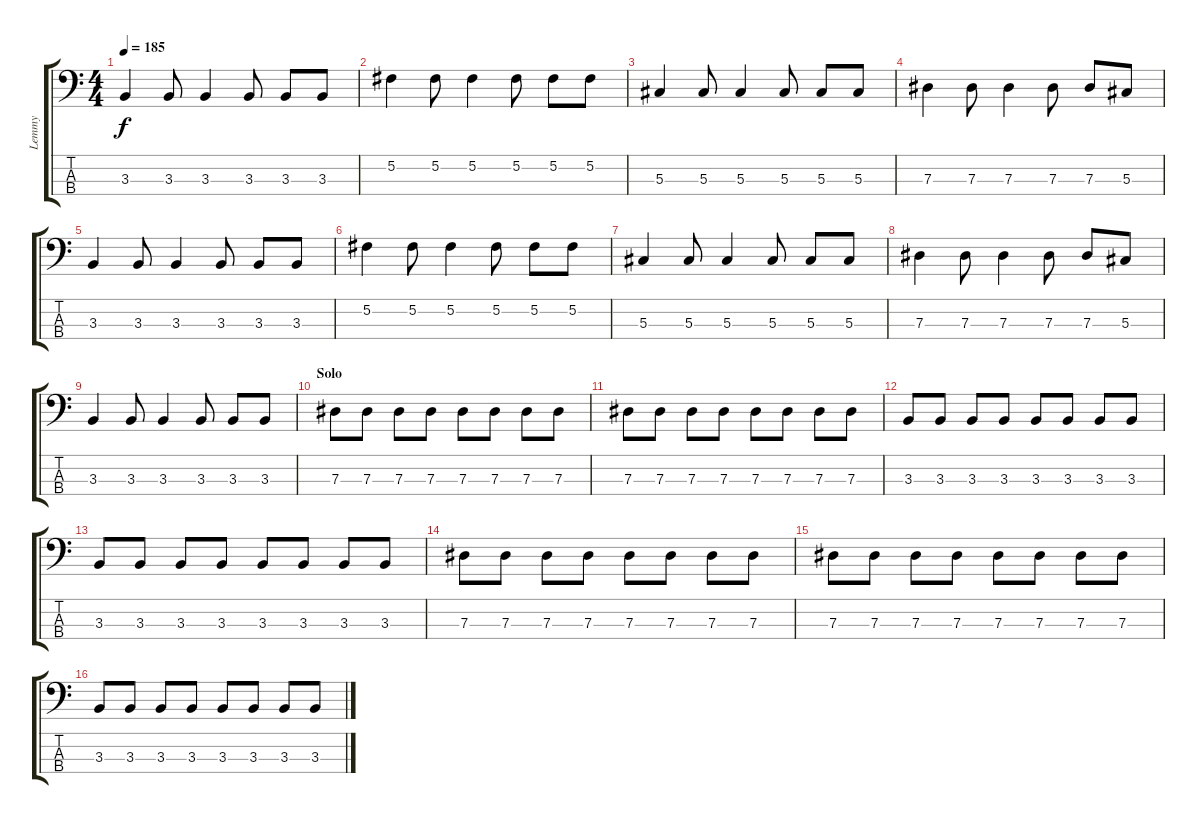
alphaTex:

\track ("Lemmy" "Lemmy") {instrument distortionguitar}
\staff {score tabs}
\tuning (Gb2 Db2 Ab1 Eb1) {hide}
\ts (4 4)
\tempo 185
\clef f4
\ks c
3.3.4{dy f} 3.3.8 3.3.4 3.3.8 3.3.8 3.3.8 |
5.2.4 5.2.8 5.2.4 5.2.8 5.2.8 5.2.8 |
5.3.4 5.3.8 5.3.4 5.3.8 5.3.8 5.3.8 |
7.3.4 7.3.8 7.3.4 7.3.8 7.3.8 5.3.8 |
3.3.4 3.3.8 3.3.4 3.3.8 3.3.8 3.3.8 |
5.2.4 5.2.8 5.2.4 5.2.8 5.2.8 5.2.8 |
5.3.4 5.3.8 5.3.4 5.3.8 5.3.8 5.3.8 |
7.3.4 7.3.8 7.3.4 7.3.8 7.3.8 5.3.8 |
3.3.4 3.3.8 3.3.4 3.3.8 3.3.8 3.3.8 |
\section ("" "Solo")
7.3.8 7.3.8 7.3.8 7.3.8 7.3.8 7.3.8 7.3.8 7.3.8 |
7.3.8 7.3.8 7.3.8 7.3.8 7.3.8 7.3.8 7.3.8 7.3.8 |
3.3.8 3.3.8 3.3.8 3.3.8 3.3.8 3.3.8 3.3.8 3.3.8 |
3.3.8 3.3.8 3.3.8 3.3.8 3.3.8 3.3.8 3.3.8 3.3.8 |
7.3.8 7.3.8 7.3.8 7.3.8 7.3.8 7.3.8 7.3.8 7.3.8 |
7.3.8 7.3.8 7.3.8 7.3.8 7.3.8 7.3.8 7.3.8 7.3.8 |
3.3.8 3.3.8 3.3.8 3.3.8 3.3.8 3.3.8 3.3.8 3.3.8
